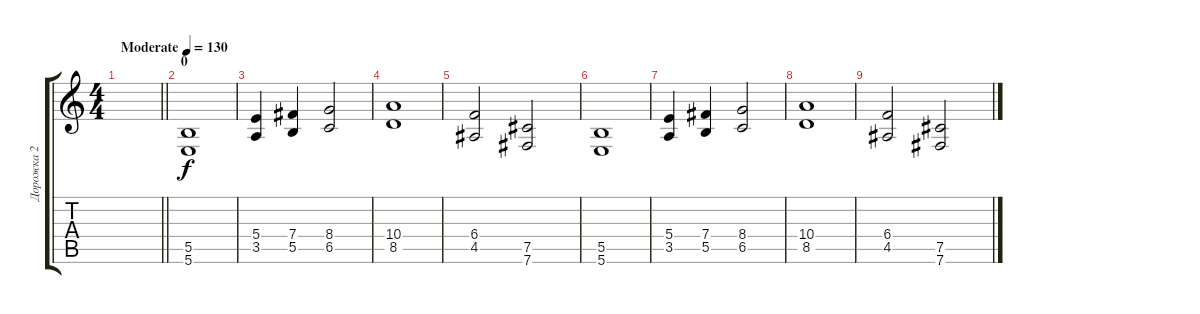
\track ("Дорожка 2" "Дорожка 2") {instrument distortionguitar}
\staff {score tabs}
\tuning (Db4 Ab3 E3 B2 Gb2 B1) {hide}
\ts (4 4)
\tempo (130 "Moderate")
\clef g2
\barLineRight lightlight
\ks c
|
\section ("" "0")
(5.5 5.6).1 |
(5.4 3.5).4 (7.4 5.5).4 (8.4 6.5).2 |
(10.4 8.5).1 |
(6.4 4.5).2 (7.5 7.6).2 |
(5.5 5.6).1 |
(5.4 3.5).4 (7.4 5.5).4 (8.4 6.5).2 |
(10.4 8.5).1 |
(6.4 4.5).2 (7.5 7.6).2
